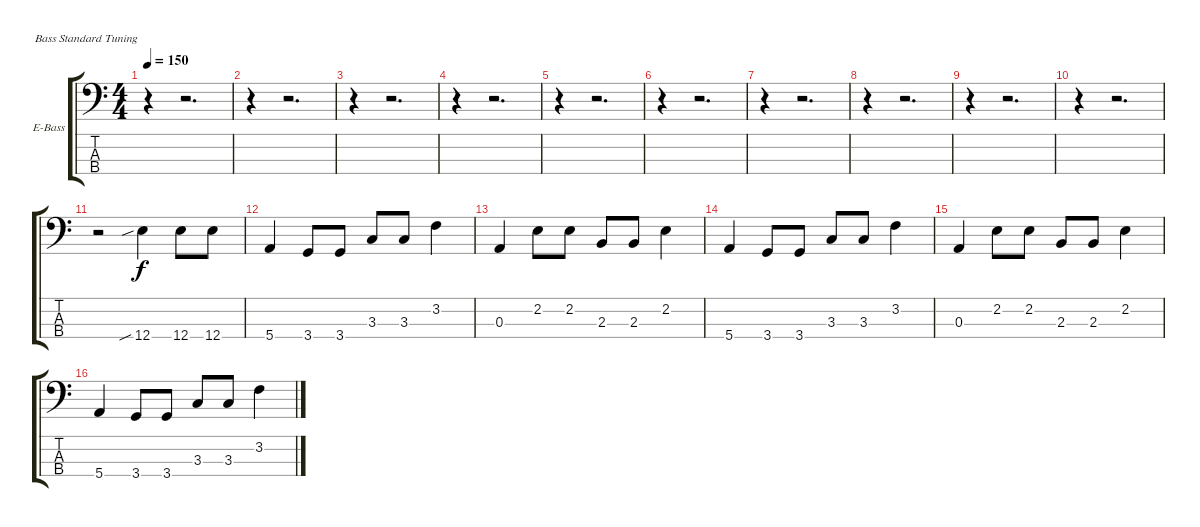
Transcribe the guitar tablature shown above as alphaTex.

\defaultSystemsLayout 4
\bracketExtendMode groupsimilarinstruments
\firstSystemTrackNameOrientation horizontal
\otherSystemsTrackNameOrientation horizontal
\track ("Nick O’Malley" "E-Bass") {instrument electricbassfinger}
\staff {score tabs}
\tuning (G2 D2 A1 E1)
\ts (4 4)
\tempo 150
\clef f4
\scale
0.333333
\ks c
r.4{dy f} r.2{d} |
\scale
0.333333 r.4 r.2{d} |
\scale
0.333333 r.4 r.2{d} |
\scale
0.333333 r.4 r.2{d} |
\scale
0.333333 r.4 r.2{d} |
\scale
0.333333 r.4 r.2{d} |
\scale
0.333333 r.4 r.2{d} |
\scale
0.333333 r.4 r.2{d} |
\scale
0.333333 r.4 r.2{d} |
\scale
0.333333 r.4 r.2{d} |
\scale
0.333333 r.2 12.4{sib}.4 12.4.8 12.4.8 |
\scale
0.333333 5.4.4 3.4.8 3.4.8 3.3.8 3.3.8 3.2.4 |
\scale
0.333333 0.3.4 2.2.8 2.2.8 2.3.8 2.3.8 2.2.4 |
\scale
0.333333 5.4.4 3.4.8 3.4.8 3.3.8 3.3.8 3.2.4 |
\scale
0.333333 0.3.4 2.2.8 2.2.8 2.3.8 2.3.8 2.2.4 |
\scale
0.333333 5.4.4 3.4.8 3.4.8 3.3.8 3.3.8 3.2.4
